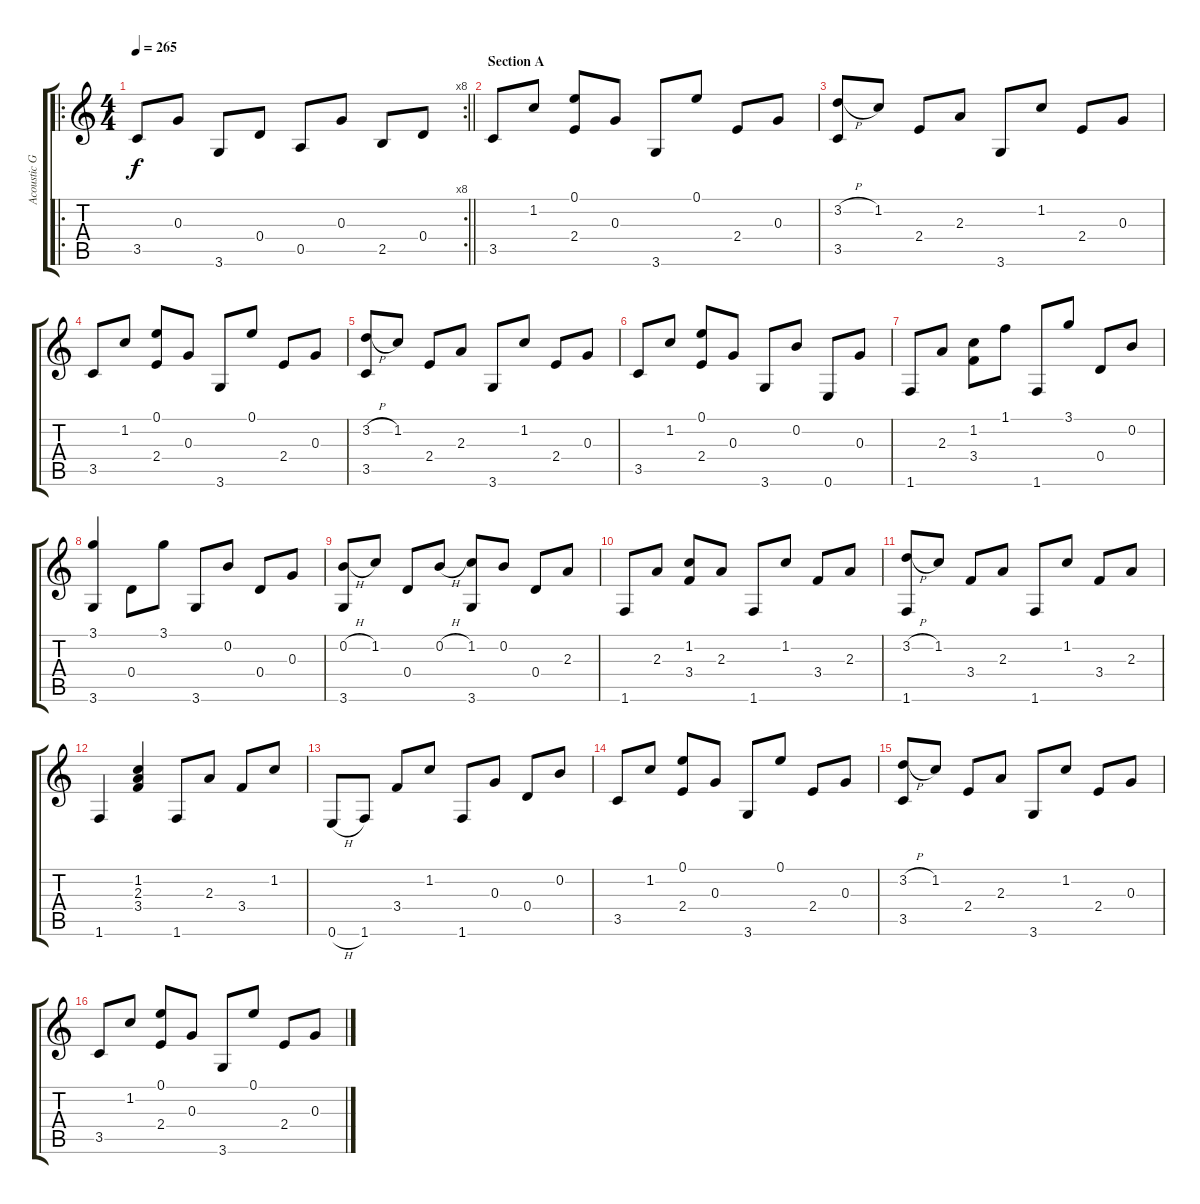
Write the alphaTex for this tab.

\track ("Acoustic Guitar" "Acoustic G") {instrument acousticguitarsteel}
\staff {score tabs}
\tuning (E4 B3 G3 D3 A2 E2) {hide}
\ro
\rc 8
\ts (4 4)
\tempo 265
\clef g2
\barLineRight lightlight
\ks c
3.5.8{dy f instrument acousticguitarsteel} 0.3.8 3.6.8 0.4.8 0.5.8 0.3.8 2.5.8 0.4.8 |
\section ("" "Section A")
3.5.8 1.2.8 (0.1 2.4).8 0.3.8 3.6.8 0.1.8 2.4.8 0.3.8 |
(3.2{h} 3.5).8 1.2.8 2.4.8 2.3.8 3.6.8 1.2.8 2.4.8 0.3.8 |
3.5.8 1.2.8 (0.1 2.4).8 0.3.8 3.6.8 0.1.8 2.4.8 0.3.8 |
(3.2{h} 3.5).8 1.2.8 2.4.8 2.3.8 3.6.8 1.2.8 2.4.8 0.3.8 |
3.5.8 1.2.8 (0.1 2.4).8 0.3.8 3.6.8 0.2.8 0.6.8 0.3.8 |
1.6.8 2.3.8 (1.2 3.4).8 1.1.8 1.6.8 3.1.8 0.4.8 0.2.8 |
(3.1 3.6).4 0.4.8 3.1.8 3.6.8 0.2.8 0.4.8 0.3.8 |
(0.2{h} 3.6).8 1.2.8 0.4.8 0.2{h}.8 (1.2 3.6).8 0.2.8 0.4.8 2.3.8 |
1.6.8 2.3.8 (1.2 3.4).8 2.3.8 1.6.8 1.2.8 3.4.8 2.3.8 |
(3.2{h} 1.6).8 1.2.8 3.4.8 2.3.8 1.6.8 1.2.8 3.4.8 2.3.8 |
1.6.4 (1.2 2.3 3.4).4 1.6.8 2.3.8 3.4.8 1.2.8 |
0.6{h}.8 1.6.8 3.4.8 1.2.8 1.6.8 0.3.8 0.4.8 0.2.8 |
3.5.8 1.2.8 (0.1 2.4).8 0.3.8 3.6.8 0.1.8 2.4.8 0.3.8 |
(3.2{h} 3.5).8 1.2.8 2.4.8 2.3.8 3.6.8 1.2.8 2.4.8 0.3.8 |
3.5.8 1.2.8 (0.1 2.4).8 0.3.8 3.6.8 0.1.8 2.4.8 0.3.8
